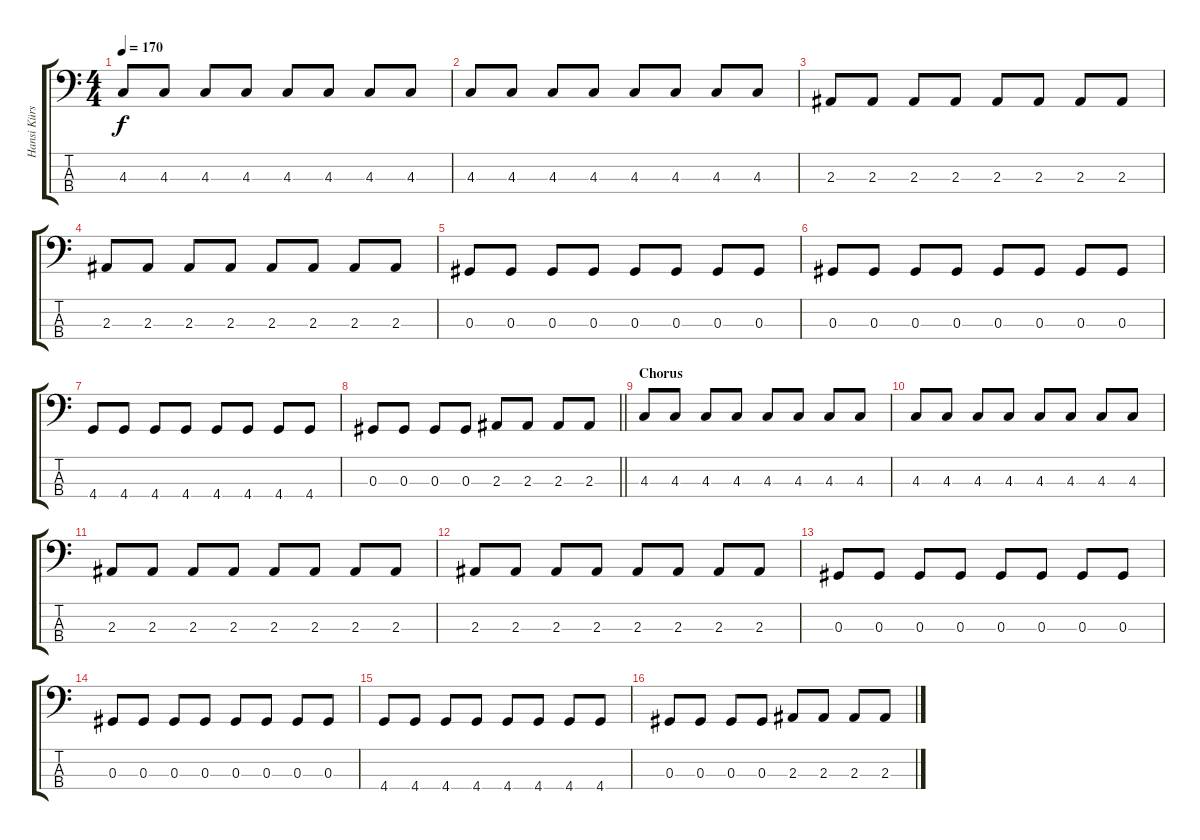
\track ("Hansi Kürsch" "Hansi Kürs") {instrument electricbasspick}
\staff {score tabs}
\tuning (Gb2 Db2 Ab1 Eb1) {hide}
\ts (4 4)
\tempo 170
\clef f4
\ks c
4.3.8{dy f} 4.3.8 4.3.8 4.3.8 4.3.8 4.3.8 4.3.8 4.3.8 |
4.3.8 4.3.8 4.3.8 4.3.8 4.3.8 4.3.8 4.3.8 4.3.8 |
2.3.8 2.3.8 2.3.8 2.3.8 2.3.8 2.3.8 2.3.8 2.3.8 |
2.3.8 2.3.8 2.3.8 2.3.8 2.3.8 2.3.8 2.3.8 2.3.8 |
0.3.8 0.3.8 0.3.8 0.3.8 0.3.8 0.3.8 0.3.8 0.3.8 |
0.3.8 0.3.8 0.3.8 0.3.8 0.3.8 0.3.8 0.3.8 0.3.8 |
4.4.8 4.4.8 4.4.8 4.4.8 4.4.8 4.4.8 4.4.8 4.4.8 |
\barLineRight lightlight
0.3.8 0.3.8 0.3.8 0.3.8 2.3.8 2.3.8 2.3.8 2.3.8 |
\section ("" "Chorus")
4.3.8 4.3.8 4.3.8 4.3.8 4.3.8 4.3.8 4.3.8 4.3.8 |
4.3.8 4.3.8 4.3.8 4.3.8 4.3.8 4.3.8 4.3.8 4.3.8 |
2.3.8 2.3.8 2.3.8 2.3.8 2.3.8 2.3.8 2.3.8 2.3.8 |
2.3.8 2.3.8 2.3.8 2.3.8 2.3.8 2.3.8 2.3.8 2.3.8 |
0.3.8 0.3.8 0.3.8 0.3.8 0.3.8 0.3.8 0.3.8 0.3.8 |
0.3.8 0.3.8 0.3.8 0.3.8 0.3.8 0.3.8 0.3.8 0.3.8 |
4.4.8 4.4.8 4.4.8 4.4.8 4.4.8 4.4.8 4.4.8 4.4.8 |
0.3.8 0.3.8 0.3.8 0.3.8 2.3.8 2.3.8 2.3.8 2.3.8
